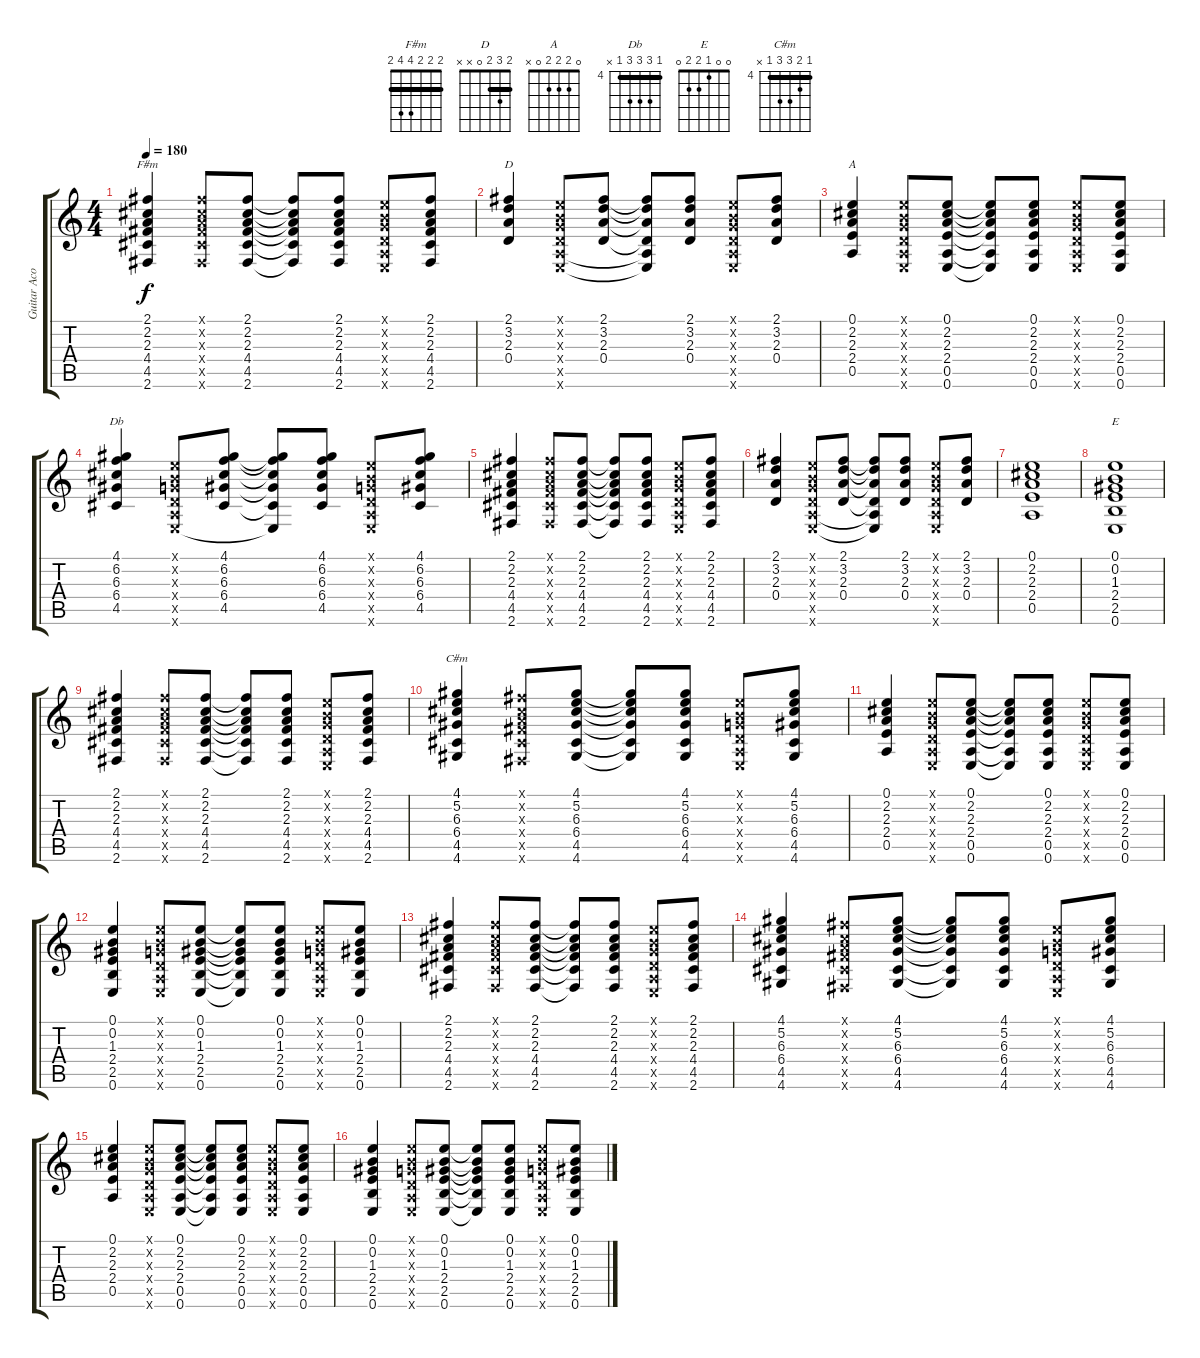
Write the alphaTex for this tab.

\track ("Guitar Acoustic " "Guitar Aco") {instrument acousticguitarsteel}
\staff {score tabs}
\tuning (E4 B3 G3 D3 A2 E2) {hide}
\chord ("F#m" 2 2 2 4 4 2) {barre 2}
\chord ("D" 2 3 2 0 x x) {barre 2}
\chord ("A" 0 2 2 2 0 x)
\chord ("Db" 4 6 6 6 4 x) {firstfret 4 barre 4}
\chord ("E" 0 0 1 2 2 0)
\chord ("C#m" 4 5 6 6 4 x) {firstfret 4 barre 4}
\ts (4 4)
\tempo 180
\clef g2
\ks c
(2.1 2.2 2.3 4.4 4.5 2.6).4{ch "F#m" dy f} (2.1{x} 2.2{x} 2.3{x} 4.4{x} 4.5{x} 2.6{x}).8 (2.1 2.2 2.3 4.4 4.5 2.6).8 (2.1{t} 2.2{t} 2.3{t} 4.4{t} 4.5{t} 2.6{t}).8 (2.1 2.2 2.3 4.4 4.5 2.6).8 (0.1{x} 0.2{x} 0.3{x} 0.4{x} 0.5{x} 0.6{x}).8 (2.1 2.2 2.3 4.4 4.5 2.6).8 |
(2.1 3.2 2.3 0.4).4{ch "D"} (0.1{x} 0.2{x} 0.3{x} 0.4{x} 0.5{x} 0.6{x}).8 (2.1 3.2 2.3 0.4).8 (2.1{t} 3.2{t} 2.3{t} 0.4{t} 0.5{t} 0.6{t}).8 (2.1 3.2 2.3 0.4).8 (0.1{x} 0.2{x} 0.3{x} 0.4{x} 0.5{x} 0.6{x}).8 (2.1 3.2 2.3 0.4).8 |
(0.1 2.2 2.3 2.4 0.5).4{ch "A"} (0.1{x} 0.2{x} 0.3{x} 0.4{x} 0.5{x} 0.6{x}).8 (0.1 2.2 2.3 2.4 0.5 0.6).8 (0.1{t} 2.2{t} 2.3{t} 2.4{t} 0.5{t} 0.6{t}).8 (0.1 2.2 2.3 2.4 0.5 0.6).8 (0.1{x} 0.2{x} 0.3{x} 0.4{x} 0.5{x} 0.6{x}).8 (0.1 2.2 2.3 2.4 0.5 0.6).8 |
(4.1 6.2 6.3 6.4 4.5).4{ch "Db"} (0.1{x} 0.2{x} 0.3{x} 0.4{x} 0.5{x} 0.6{x}).8 (4.1 6.2 6.3 6.4 4.5).8 (4.1{t} 6.2{t} 6.3{t} 6.4{t} 4.5{t} 0.6{t}).8 (4.1 6.2 6.3 6.4 4.5).8 (0.1{x} 0.2{x} 0.3{x} 0.4{x} 0.5{x} 0.6{x}).8 (4.1 6.2 6.3 6.4 4.5).8 |
(2.1 2.2 2.3 4.4 4.5 2.6).4 (2.1{x} 2.2{x} 2.3{x} 4.4{x} 4.5{x} 2.6{x}).8 (2.1 2.2 2.3 4.4 4.5 2.6).8 (2.1{t} 2.2{t} 2.3{t} 4.4{t} 4.5{t} 2.6{t}).8 (2.1 2.2 2.3 4.4 4.5 2.6).8 (0.1{x} 0.2{x} 0.3{x} 0.4{x} 0.5{x} 0.6{x}).8 (2.1 2.2 2.3 4.4 4.5 2.6).8 |
(2.1 3.2 2.3 0.4).4 (0.1{x} 0.2{x} 0.3{x} 0.4{x} 0.5{x} 0.6{x}).8 (2.1 3.2 2.3 0.4).8 (2.1{t} 3.2{t} 2.3{t} 0.4{t} 0.5{t} 0.6{t}).8 (2.1 3.2 2.3 0.4).8 (0.1{x} 0.2{x} 0.3{x} 0.4{x} 0.5{x} 0.6{x}).8 (2.1 3.2 2.3 0.4).8 |
(0.1 2.2 2.3 2.4 0.5).1 |
(0.1 0.2 1.3 2.4 2.5 0.6).1{ch "E"} |
(2.1 2.2 2.3 4.4 4.5 2.6).4 (2.1{x} 2.2{x} 2.3{x} 4.4{x} 4.5{x} 2.6{x}).8 (2.1 2.2 2.3 4.4 4.5 2.6).8 (2.1{t} 2.2{t} 2.3{t} 4.4{t} 4.5{t} 2.6{t}).8 (2.1 2.2 2.3 4.4 4.5 2.6).8 (0.1{x} 0.2{x} 0.3{x} 0.4{x} 0.5{x} 0.6{x}).8 (2.1 2.2 2.3 4.4 4.5 2.6).8 |
(4.1 5.2 6.3 6.4 4.5 4.6).4{ch "C#m"} (2.1{x} 2.2{x} 2.3{x} 4.4{x} 4.5{x} 2.6{x}).8 (4.1 5.2 6.3 6.4 4.5 4.6).8 (4.1{t} 5.2{t} 6.3{t} 6.4{t} 4.5{t} 4.6{t}).8 (4.1 5.2 6.3 6.4 4.5 4.6).8 (0.1{x} 0.2{x} 0.3{x} 0.4{x} 0.5{x} 0.6{x}).8 (4.1 5.2 6.3 6.4 4.5 4.6).8 |
(0.1 2.2 2.3 2.4 0.5).4 (0.1{x} 0.2{x} 0.3{x} 0.4{x} 0.5{x} 0.6{x}).8 (0.1 2.2 2.3 2.4 0.5 0.6).8 (0.1{t} 2.2{t} 2.3{t} 2.4{t} 0.5{t} 0.6{t}).8 (0.1 2.2 2.3 2.4 0.5 0.6).8 (0.1{x} 0.2{x} 0.3{x} 0.4{x} 0.5{x} 0.6{x}).8 (0.1 2.2 2.3 2.4 0.5 0.6).8 |
(0.1 0.2 1.3 2.4 2.5 0.6).4 (0.1{x} 0.2{x} 0.3{x} 0.4{x} 0.5{x} 0.6{x}).8 (0.1 0.2 1.3 2.4 2.5 0.6).8 (0.1{t} 0.2{t} 1.3{t} 2.4{t} 2.5{t} 0.6{t}).8 (0.1 0.2 1.3 2.4 2.5 0.6).8 (0.1{x} 0.2{x} 0.3{x} 0.4{x} 0.5{x} 0.6{x}).8 (0.1 0.2 1.3 2.4 2.5 0.6).8 |
(2.1 2.2 2.3 4.4 4.5 2.6).4 (2.1{x} 2.2{x} 2.3{x} 4.4{x} 4.5{x} 2.6{x}).8 (2.1 2.2 2.3 4.4 4.5 2.6).8 (2.1{t} 2.2{t} 2.3{t} 4.4{t} 4.5{t} 2.6{t}).8 (2.1 2.2 2.3 4.4 4.5 2.6).8 (0.1{x} 0.2{x} 0.3{x} 0.4{x} 0.5{x} 0.6{x}).8 (2.1 2.2 2.3 4.4 4.5 2.6).8 |
(4.1 5.2 6.3 6.4 4.5 4.6).4 (2.1{x} 2.2{x} 2.3{x} 4.4{x} 4.5{x} 2.6{x}).8 (4.1 5.2 6.3 6.4 4.5 4.6).8 (4.1{t} 5.2{t} 6.3{t} 6.4{t} 4.5{t} 4.6{t}).8 (4.1 5.2 6.3 6.4 4.5 4.6).8 (0.1{x} 0.2{x} 0.3{x} 0.4{x} 0.5{x} 0.6{x}).8 (4.1 5.2 6.3 6.4 4.5 4.6).8 |
(0.1 2.2 2.3 2.4 0.5).4 (0.1{x} 0.2{x} 0.3{x} 0.4{x} 0.5{x} 0.6{x}).8 (0.1 2.2 2.3 2.4 0.5 0.6).8 (0.1{t} 2.2{t} 2.3{t} 2.4{t} 0.5{t} 0.6{t}).8 (0.1 2.2 2.3 2.4 0.5 0.6).8 (0.1{x} 0.2{x} 0.3{x} 0.4{x} 0.5{x} 0.6{x}).8 (0.1 2.2 2.3 2.4 0.5 0.6).8 |
(0.1 0.2 1.3 2.4 2.5 0.6).4 (0.1{x} 0.2{x} 0.3{x} 0.4{x} 0.5{x} 0.6{x}).8 (0.1 0.2 1.3 2.4 2.5 0.6).8 (0.1{t} 0.2{t} 1.3{t} 2.4{t} 2.5{t} 0.6{t}).8 (0.1 0.2 1.3 2.4 2.5 0.6).8 (0.1{x} 0.2{x} 0.3{x} 0.4{x} 0.5{x} 0.6{x}).8 (0.1 0.2 1.3 2.4 2.5 0.6).8
